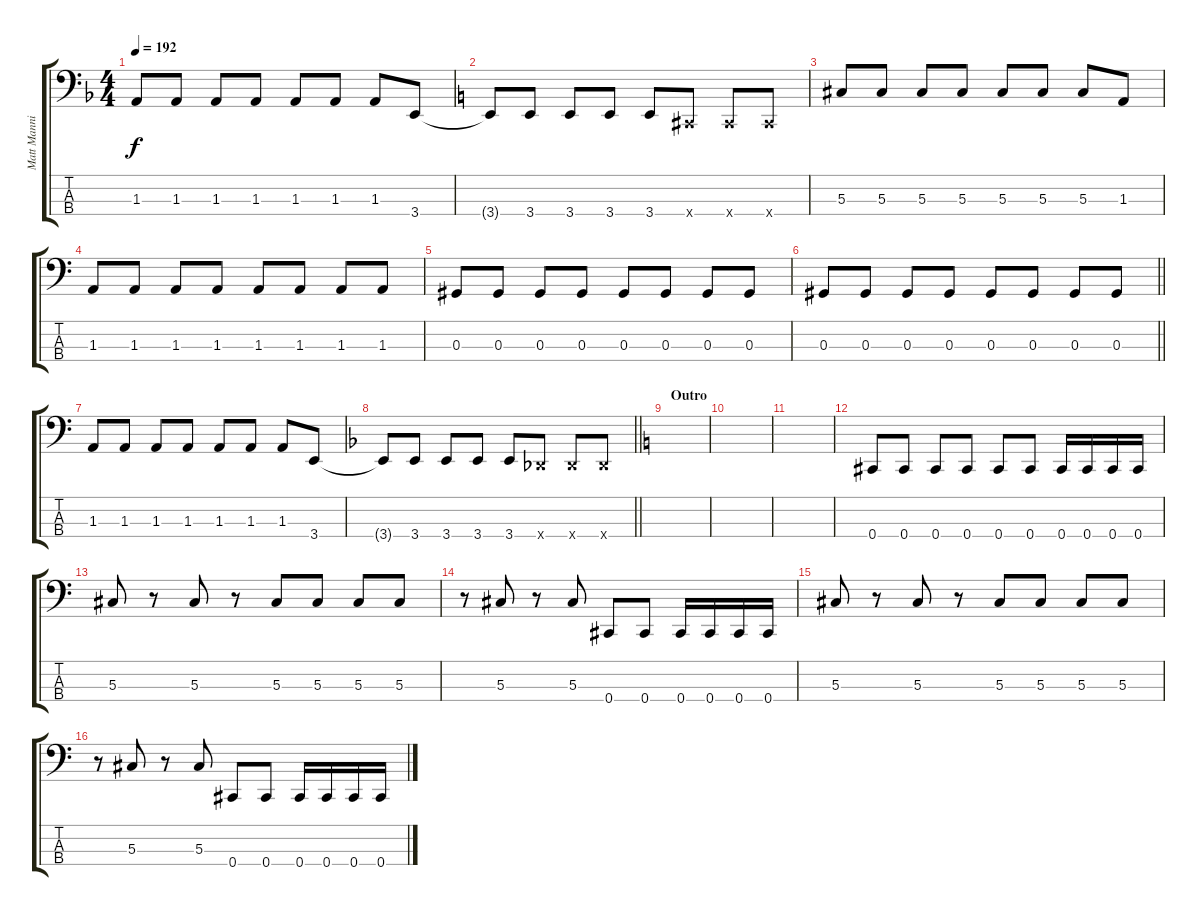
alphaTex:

\track ("Matt Manning" "Matt Manni") {instrument electricbasspick}
\staff {score tabs}
\tuning (Gb2 Db2 Ab1 Db1) {hide}
\ts (4 4)
\tempo 192
\clef f4
\ks dminor
1.3.8{dy f} 1.3.8 1.3.8 1.3.8 1.3.8 1.3.8 1.3.8 3.4.8 |
\ks c
3.4{t}.8 3.4.8 3.4.8 3.4.8 3.4.8 0.4{x}.8 0.4{x}.8 0.4{x}.8 |
5.3.8 5.3.8 5.3.8 5.3.8 5.3.8 5.3.8 5.3.8 1.3.8 |
1.3.8 1.3.8 1.3.8 1.3.8 1.3.8 1.3.8 1.3.8 1.3.8 |
0.3.8 0.3.8 0.3.8 0.3.8 0.3.8 0.3.8 0.3.8 0.3.8 |
\barLineRight lightlight
0.3.8 0.3.8 0.3.8 0.3.8 0.3.8 0.3.8 0.3.8 0.3.8 |
1.3.8 1.3.8 1.3.8 1.3.8 1.3.8 1.3.8 1.3.8 3.4.8 |
\barLineRight lightlight
\ks dminor
3.4{t}.8 3.4.8 3.4.8 3.4.8 3.4.8 0.4{x}.8 0.4{x}.8 0.4{x}.8 |
\section ("" " Outro")
\ks c
|
|
|
0.4.8 0.4.8 0.4.8 0.4.8 0.4.8 0.4.8 0.4.16 0.4.16 0.4.16 0.4.16 |
5.3.8 r.8 5.3.8 r.8 5.3.8 5.3.8 5.3.8 5.3.8 |
r.8 5.3.8 r.8 5.3.8 0.4.8 0.4.8 0.4.16 0.4.16 0.4.16 0.4.16 |
5.3.8 r.8 5.3.8 r.8 5.3.8 5.3.8 5.3.8 5.3.8 |
r.8 5.3.8 r.8 5.3.8 0.4.8 0.4.8 0.4.16 0.4.16 0.4.16 0.4.16
